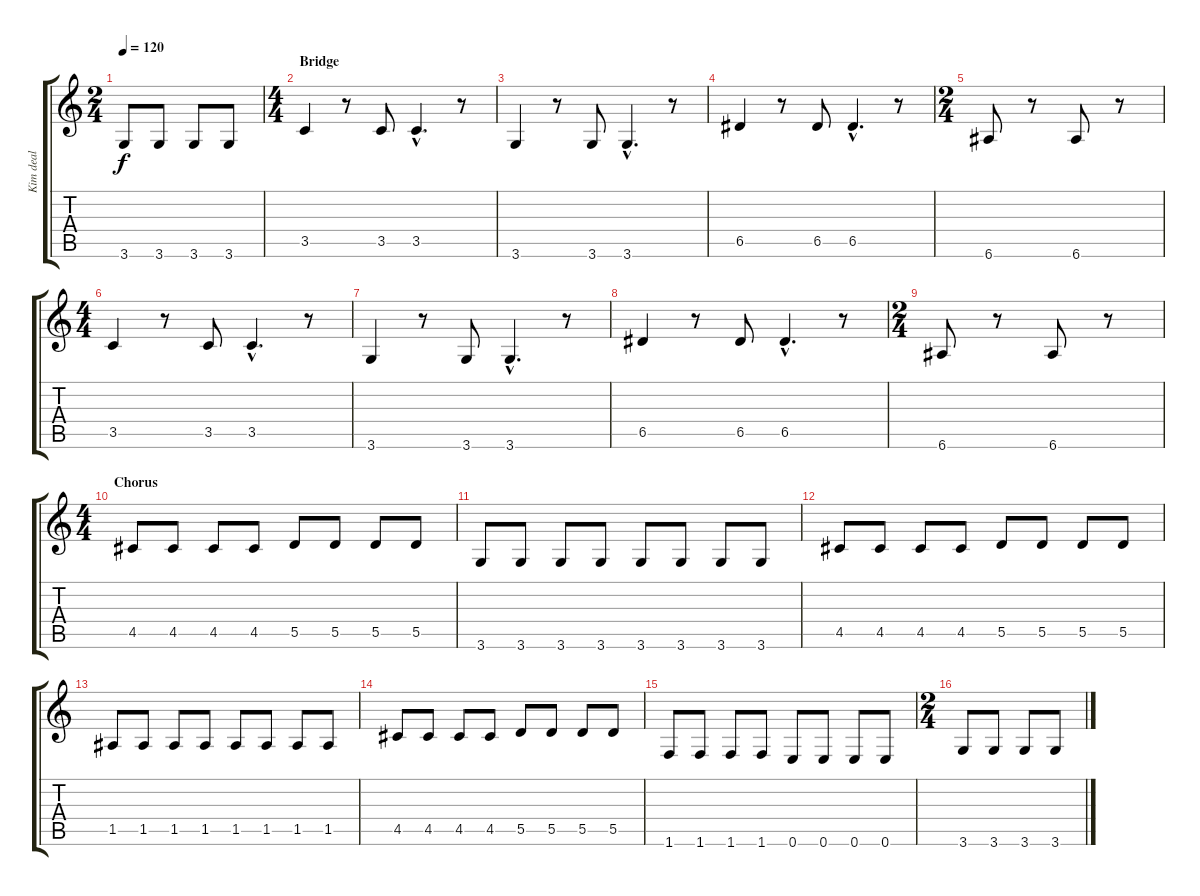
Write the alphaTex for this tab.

\track ("Kim deal" "Kim deal") {instrument electricbasspick}
\staff {score tabs}
\tuning (E4 B3 G3 D3 A2 E2) {hide}
\ts (2 4)
\tempo 120
\clef g2
\ks c
3.6.8{dy f} 3.6.8 3.6.8 3.6.8 |
\ts (4 4)
\section ("" "Bridge")
3.5.4 r.8 3.5.8 3.5{hac}.4{d} r.8 |
3.6.4 r.8 3.6.8 3.6{hac}.4{d} r.8 |
6.5.4 r.8 6.5.8 6.5{hac}.4{d} r.8 |
\ts (2 4)
6.6.8 r.8 6.6.8 r.8 |
\ts (4 4)
3.5.4 r.8 3.5.8 3.5{hac}.4{d} r.8 |
3.6.4 r.8 3.6.8 3.6{hac}.4{d} r.8 |
6.5.4 r.8 6.5.8 6.5{hac}.4{d} r.8 |
\ts (2 4)
6.6.8 r.8 6.6.8 r.8 |
\ts (4 4)
\section ("" "Chorus")
4.5.8 4.5.8 4.5.8 4.5.8 5.5.8 5.5.8 5.5.8 5.5.8 |
3.6.8 3.6.8 3.6.8 3.6.8 3.6.8 3.6.8 3.6.8 3.6.8 |
4.5.8 4.5.8 4.5.8 4.5.8 5.5.8 5.5.8 5.5.8 5.5.8 |
1.5.8 1.5.8 1.5.8 1.5.8 1.5.8 1.5.8 1.5.8 1.5.8 |
4.5.8 4.5.8 4.5.8 4.5.8 5.5.8 5.5.8 5.5.8 5.5.8 |
1.6.8 1.6.8 1.6.8 1.6.8 0.6.8 0.6.8 0.6.8 0.6.8 |
\ts (2 4)
3.6.8 3.6.8 3.6.8 3.6.8
